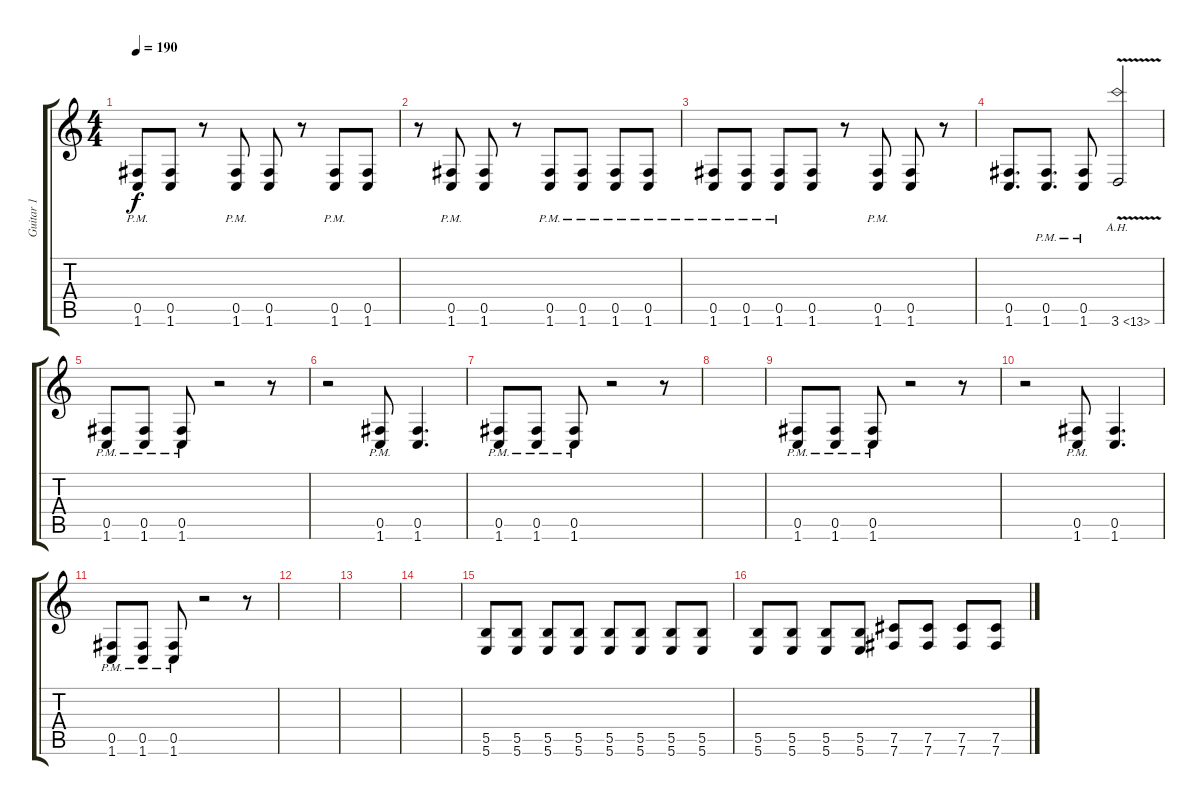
\track ("Guitar 1" "Guitar 1") {instrument distortionguitar}
\staff {score tabs}
\tuning (Db4 Ab3 E3 B2 Gb2 B1) {hide}
\ts (4 4)
\tempo 190
\clef g2
\ks c
(0.5{pm} 1.6{pm}).8{dy f} (0.5 1.6).8 r.8 (0.5{pm} 1.6{pm}).8 (0.5 1.6).8 r.8 (0.5{pm} 1.6{pm}).8 (0.5 1.6).8 |
r.8 (0.5{pm} 1.6{pm}).8 (0.5 1.6).8 r.8 (0.5{pm} 1.6{pm}).8 (0.5{pm} 1.6{pm}).8 (0.5{pm} 1.6{pm}).8 (0.5{pm} 1.6{pm}).8 |
(0.5{pm} 1.6{pm}).8 (0.5{pm} 1.6{pm}).8 (0.5{pm} 1.6{pm}).8 (0.5 1.6).8 r.8 (0.5{pm} 1.6{pm}).8 (0.5 1.6).8 r.8 |
(0.5 1.6).8{d} (0.5{pm} 1.6{pm}).8{d} (0.5{pm} 1.6{pm}).8 3.6{ah 10 v}.2 |
(0.5{pm} 1.6{pm}).8 (0.5{pm} 1.6{pm}).8 (0.5{pm} 1.6{pm}).8 r.2 r.8 |
r.2 (0.5{pm} 1.6{pm}).8 (0.5 1.6).4{d} |
(0.5{pm} 1.6{pm}).8 (0.5{pm} 1.6{pm}).8 (0.5{pm} 1.6{pm}).8 r.2 r.8 |
|
(0.5{pm} 1.6{pm}).8 (0.5{pm} 1.6{pm}).8 (0.5{pm} 1.6{pm}).8 r.2 r.8 |
r.2 (0.5{pm} 1.6{pm}).8 (0.5 1.6).4{d} |
(0.5{pm} 1.6{pm}).8 (0.5{pm} 1.6{pm}).8 (0.5{pm} 1.6{pm}).8 r.2 r.8 |
|
|
|
(5.5 5.6).8 (5.5 5.6).8 (5.5 5.6).8 (5.5 5.6).8 (5.5 5.6).8 (5.5 5.6).8 (5.5 5.6).8 (5.5 5.6).8 |
(5.5 5.6).8 (5.5 5.6).8 (5.5 5.6).8 (5.5 5.6).8 (7.5 7.6).8 (7.5 7.6).8 (7.5 7.6).8 (7.5 7.6).8
